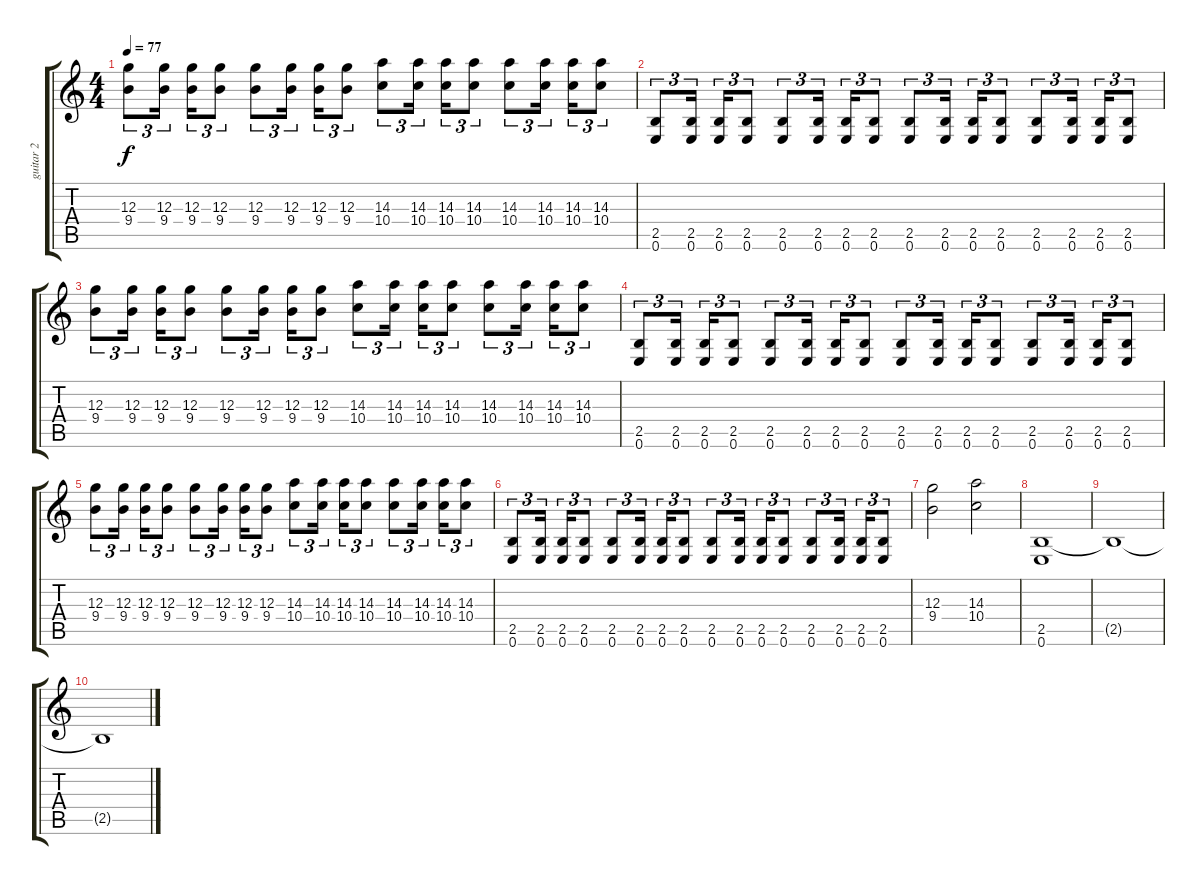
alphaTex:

\track ("guitar 2" "guitar 2") {instrument distortionguitar}
\staff {score tabs}
\tuning (E4 B3 G3 D3 A2 E2) {hide}
\ts (4 4)
\tempo 77
\clef g2
\ks c
(12.3 9.4).8{tu (3 2) dy f} (12.3 9.4).16{tu (3 2)} (12.3 9.4).16{tu (3 2)} (12.3 9.4).8{tu (3 2)} (12.3 9.4).8{tu (3 2)} (12.3 9.4).16{tu (3 2)} (12.3 9.4).16{tu (3 2)} (12.3 9.4).8{tu (3 2)} (14.3 10.4).8{tu (3 2)} (14.3 10.4).16{tu (3 2)} (14.3 10.4).16{tu (3 2)} (14.3 10.4).8{tu (3 2)} (14.3 10.4).8{tu (3 2)} (14.3 10.4).16{tu (3 2)} (14.3 10.4).16{tu (3 2)} (14.3 10.4).8{tu (3 2)} |
(2.5 0.6).8{tu (3 2)} (2.5 0.6).16{tu (3 2)} (2.5 0.6).16{tu (3 2)} (2.5 0.6).8{tu (3 2)} (2.5 0.6).8{tu (3 2)} (2.5 0.6).16{tu (3 2)} (2.5 0.6).16{tu (3 2)} (2.5 0.6).8{tu (3 2)} (2.5 0.6).8{tu (3 2)} (2.5 0.6).16{tu (3 2)} (2.5 0.6).16{tu (3 2)} (2.5 0.6).8{tu (3 2)} (2.5 0.6).8{tu (3 2)} (2.5 0.6).16{tu (3 2)} (2.5 0.6).16{tu (3 2)} (2.5 0.6).8{tu (3 2)} |
(12.3 9.4).8{tu (3 2)} (12.3 9.4).16{tu (3 2)} (12.3 9.4).16{tu (3 2)} (12.3 9.4).8{tu (3 2)} (12.3 9.4).8{tu (3 2)} (12.3 9.4).16{tu (3 2)} (12.3 9.4).16{tu (3 2)} (12.3 9.4).8{tu (3 2)} (14.3 10.4).8{tu (3 2)} (14.3 10.4).16{tu (3 2)} (14.3 10.4).16{tu (3 2)} (14.3 10.4).8{tu (3 2)} (14.3 10.4).8{tu (3 2)} (14.3 10.4).16{tu (3 2)} (14.3 10.4).16{tu (3 2)} (14.3 10.4).8{tu (3 2)} |
(2.5 0.6).8{tu (3 2)} (2.5 0.6).16{tu (3 2)} (2.5 0.6).16{tu (3 2)} (2.5 0.6).8{tu (3 2)} (2.5 0.6).8{tu (3 2)} (2.5 0.6).16{tu (3 2)} (2.5 0.6).16{tu (3 2)} (2.5 0.6).8{tu (3 2)} (2.5 0.6).8{tu (3 2)} (2.5 0.6).16{tu (3 2)} (2.5 0.6).16{tu (3 2)} (2.5 0.6).8{tu (3 2)} (2.5 0.6).8{tu (3 2)} (2.5 0.6).16{tu (3 2)} (2.5 0.6).16{tu (3 2)} (2.5 0.6).8{tu (3 2)} |
(12.3 9.4).8{tu (3 2)} (12.3 9.4).16{tu (3 2)} (12.3 9.4).16{tu (3 2)} (12.3 9.4).8{tu (3 2)} (12.3 9.4).8{tu (3 2)} (12.3 9.4).16{tu (3 2)} (12.3 9.4).16{tu (3 2)} (12.3 9.4).8{tu (3 2)} (14.3 10.4).8{tu (3 2)} (14.3 10.4).16{tu (3 2)} (14.3 10.4).16{tu (3 2)} (14.3 10.4).8{tu (3 2)} (14.3 10.4).8{tu (3 2)} (14.3 10.4).16{tu (3 2)} (14.3 10.4).16{tu (3 2)} (14.3 10.4).8{tu (3 2)} |
(2.5 0.6).8{tu (3 2)} (2.5 0.6).16{tu (3 2)} (2.5 0.6).16{tu (3 2)} (2.5 0.6).8{tu (3 2)} (2.5 0.6).8{tu (3 2)} (2.5 0.6).16{tu (3 2)} (2.5 0.6).16{tu (3 2)} (2.5 0.6).8{tu (3 2)} (2.5 0.6).8{tu (3 2)} (2.5 0.6).16{tu (3 2)} (2.5 0.6).16{tu (3 2)} (2.5 0.6).8{tu (3 2)} (2.5 0.6).8{tu (3 2)} (2.5 0.6).16{tu (3 2)} (2.5 0.6).16{tu (3 2)} (2.5 0.6).8{tu (3 2)} |
(12.3 9.4).2 (14.3 10.4).2 |
(2.5 0.6).1 |
2.5{t}.1 |
2.5{t}.1
